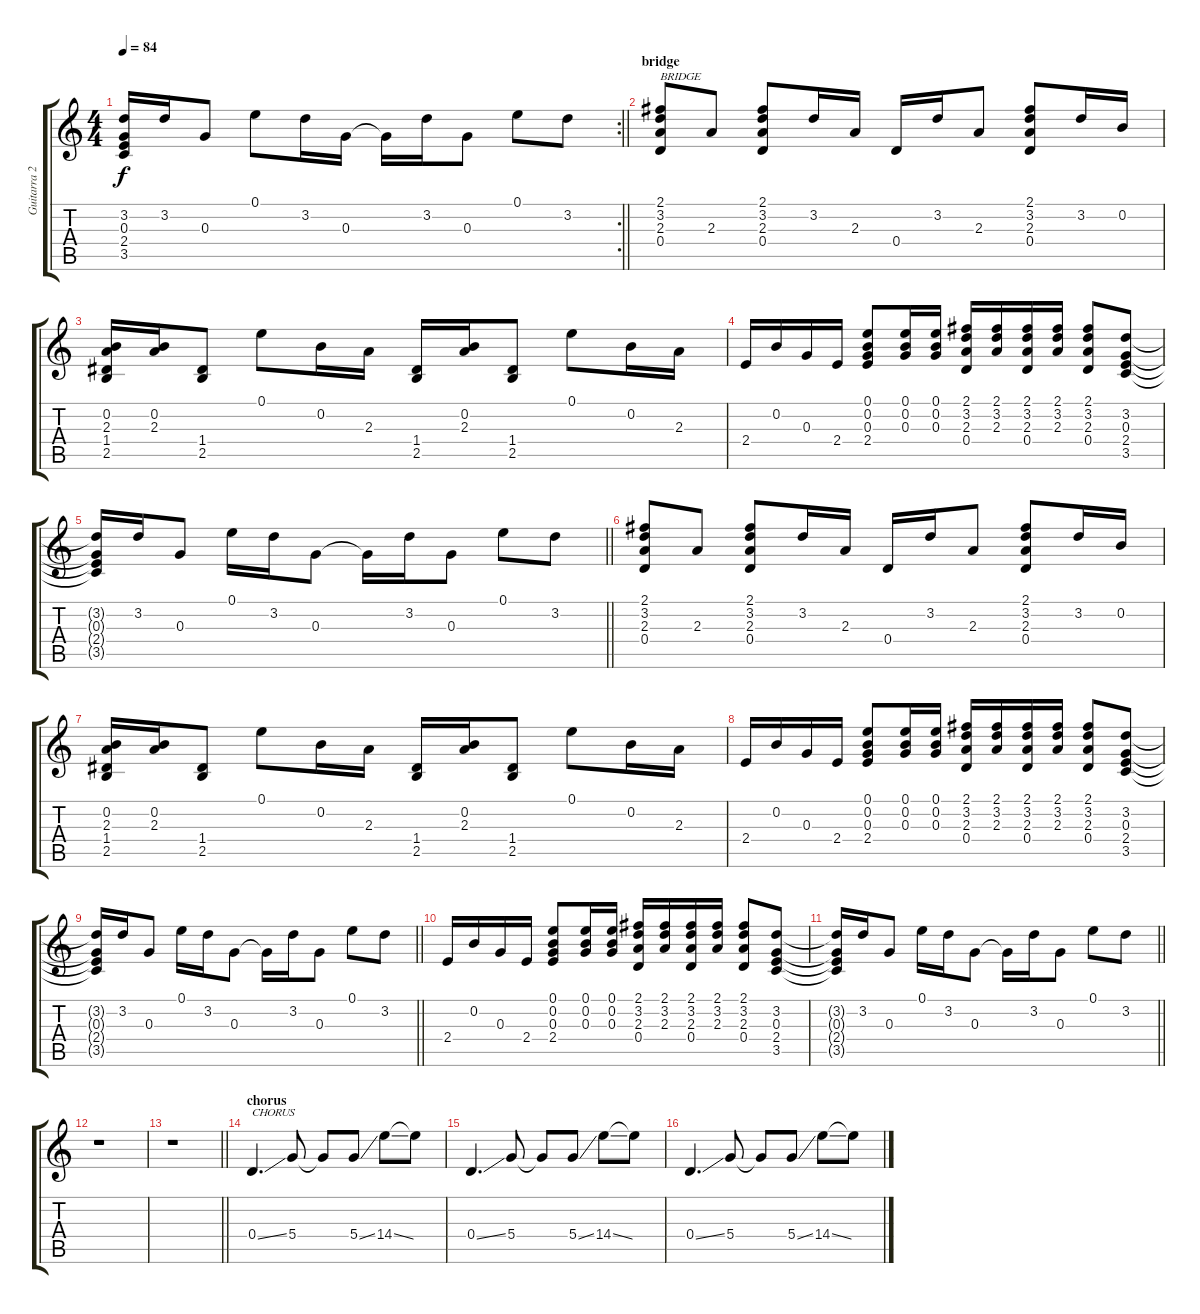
\track ("Guitarra 2" "Guitarra 2") {instrument distortionguitar}
\staff {score tabs}
\tuning (E4 B3 G3 D3 A2 E2) {hide}
\rc 2
\ts (4 4)
\tempo 84
\clef g2
\barLineRight lightlight
\ks c
(3.2{t} 0.3{t} 2.4{t} 3.5{t}).16{dy f} 3.2.16 0.3.8 0.1.8 3.2.16 0.3.16 0.3{t}.16 3.2.16 0.3.8 0.1.8 3.2.8 |
\section ("" "bridge")
(2.1 3.2 2.3 0.4).8{txt "BRIDGE"} 2.3.8 (2.1 3.2 2.3 0.4).8 3.2.16 2.3.16 0.4.16 3.2.16 2.3.8 (2.1 3.2 2.3 0.4).8 3.2.16 0.2.16 |
(0.2 2.3 1.4 2.5).16 (0.2 2.3).16 (1.4 2.5).8 0.1.8 0.2.16 2.3.16 (1.4 2.5).16 (0.2 2.3).16 (1.4 2.5).8 0.1.8 0.2.16 2.3.16 |
2.4.16 0.2.16 0.3.16 2.4.16 (0.1 0.2 0.3 2.4).8 (0.1 0.2 0.3).16 (0.1 0.2 0.3).16 (2.1 3.2 2.3 0.4).16 (2.1 3.2 2.3).16 (2.1 3.2 2.3 0.4).16 (2.1 3.2 2.3).16 (2.1 3.2 2.3 0.4).8 (3.2 0.3 2.4 3.5).8 |
\barLineRight lightlight
(3.2{t} 0.3{t} 2.4{t} 3.5{t}).16 3.2.16 0.3.8 0.1.16 3.2.16 0.3.8 0.3{t}.16 3.2.16 0.3.8 0.1.8 3.2.8 |
(2.1 3.2 2.3 0.4).8 2.3.8 (2.1 3.2 2.3 0.4).8 3.2.16 2.3.16 0.4.16 3.2.16 2.3.8 (2.1 3.2 2.3 0.4).8 3.2.16 0.2.16 |
(0.2 2.3 1.4 2.5).16 (0.2 2.3).16 (1.4 2.5).8 0.1.8 0.2.16 2.3.16 (1.4 2.5).16 (0.2 2.3).16 (1.4 2.5).8 0.1.8 0.2.16 2.3.16 |
2.4.16 0.2.16 0.3.16 2.4.16 (0.1 0.2 0.3 2.4).8 (0.1 0.2 0.3).16 (0.1 0.2 0.3).16 (2.1 3.2 2.3 0.4).16 (2.1 3.2 2.3).16 (2.1 3.2 2.3 0.4).16 (2.1 3.2 2.3).16 (2.1 3.2 2.3 0.4).8 (3.2 0.3 2.4 3.5).8 |
\barLineRight lightlight
(3.2{t} 0.3{t} 2.4{t} 3.5{t}).16 3.2.16 0.3.8 0.1.16 3.2.16 0.3.8 0.3{t}.16 3.2.16 0.3.8 0.1.8 3.2.8 |
2.4.16 0.2.16 0.3.16 2.4.16 (0.1 0.2 0.3 2.4).8 (0.1 0.2 0.3).16 (0.1 0.2 0.3).16 (2.1 3.2 2.3 0.4).16 (2.1 3.2 2.3).16 (2.1 3.2 2.3 0.4).16 (2.1 3.2 2.3).16 (2.1 3.2 2.3 0.4).8 (3.2 0.3 2.4 3.5).8 |
\barLineRight lightlight
(3.2{t} 0.3{t} 2.4{t} 3.5{t}).16 3.2.16 0.3.8 0.1.16 3.2.16 0.3.8 0.3{t}.16 3.2.16 0.3.8 0.1.8 3.2.8 |
r.1 |
\barLineRight lightlight
r.1 |
\section ("" "chorus")
0.4{ss}.4{d txt "CHORUS"} 5.4.8 5.4{t}.8 5.4{ss}.8 14.4{ss}.8 14.4{t}.8 |
0.4{ss}.4{d} 5.4.8 5.4{t}.8 5.4{ss}.8 14.4{ss}.8 14.4{t}.8 |
0.4{ss}.4{d} 5.4.8 5.4{t}.8 5.4{ss}.8 14.4{ss}.8 14.4{t}.8
